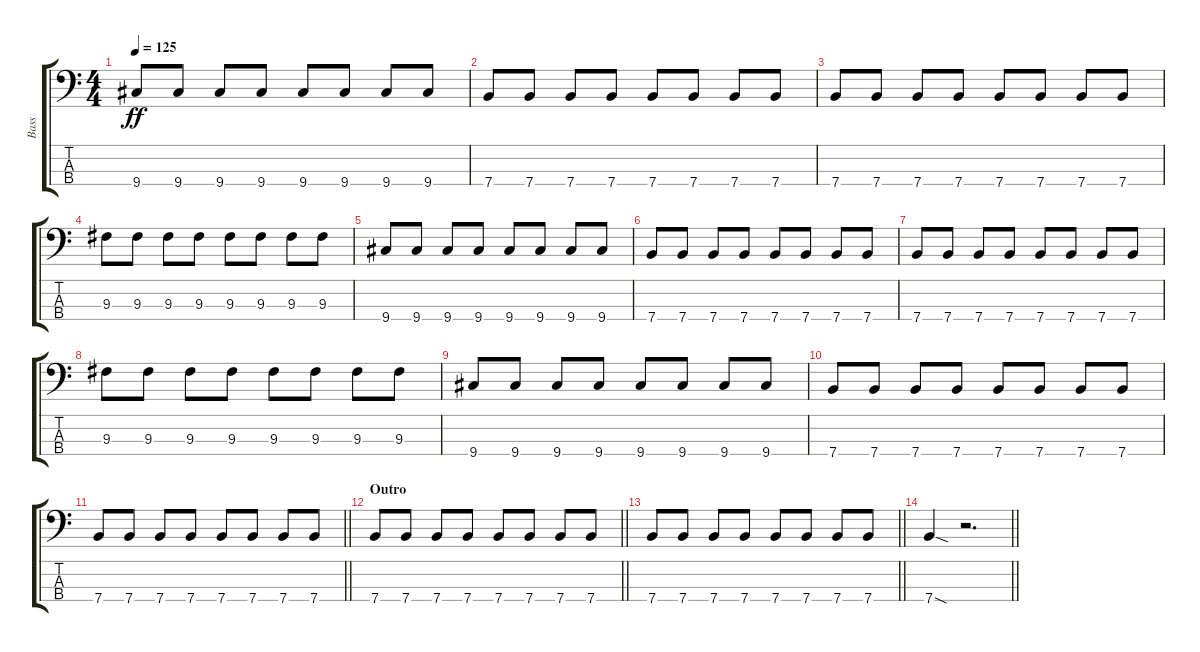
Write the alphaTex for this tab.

\track ("Bass" "Bass") {instrument electricbasspick}
\staff {score tabs}
\tuning (G2 D2 A1 E1) {hide}
\ts (4 4)
\tempo 125
\clef f4
\ks c
9.4.8{dy ff} 9.4.8 9.4.8 9.4.8 9.4.8 9.4.8 9.4.8 9.4.8 |
7.4.8 7.4.8 7.4.8 7.4.8 7.4.8 7.4.8 7.4.8 7.4.8 |
7.4.8 7.4.8 7.4.8 7.4.8 7.4.8 7.4.8 7.4.8 7.4.8 |
9.3.8 9.3.8 9.3.8 9.3.8 9.3.8 9.3.8 9.3.8 9.3.8 |
9.4.8 9.4.8 9.4.8 9.4.8 9.4.8 9.4.8 9.4.8 9.4.8 |
7.4.8 7.4.8 7.4.8 7.4.8 7.4.8 7.4.8 7.4.8 7.4.8 |
7.4.8 7.4.8 7.4.8 7.4.8 7.4.8 7.4.8 7.4.8 7.4.8 |
9.3.8 9.3.8 9.3.8 9.3.8 9.3.8 9.3.8 9.3.8 9.3.8 |
9.4.8 9.4.8 9.4.8 9.4.8 9.4.8 9.4.8 9.4.8 9.4.8 |
7.4.8 7.4.8 7.4.8 7.4.8 7.4.8 7.4.8 7.4.8 7.4.8 |
\barLineRight lightlight
7.4.8 7.4.8 7.4.8 7.4.8 7.4.8 7.4.8 7.4.8 7.4.8 |
\section ("" "Outro")
\barLineRight lightlight
7.4.8 7.4.8 7.4.8 7.4.8 7.4.8 7.4.8 7.4.8 7.4.8 |
\barLineRight lightlight
7.4.8 7.4.8 7.4.8 7.4.8 7.4.8 7.4.8 7.4.8 7.4.8 |
\barLineRight lightlight
7.4{sod}.4 r.2{d}
